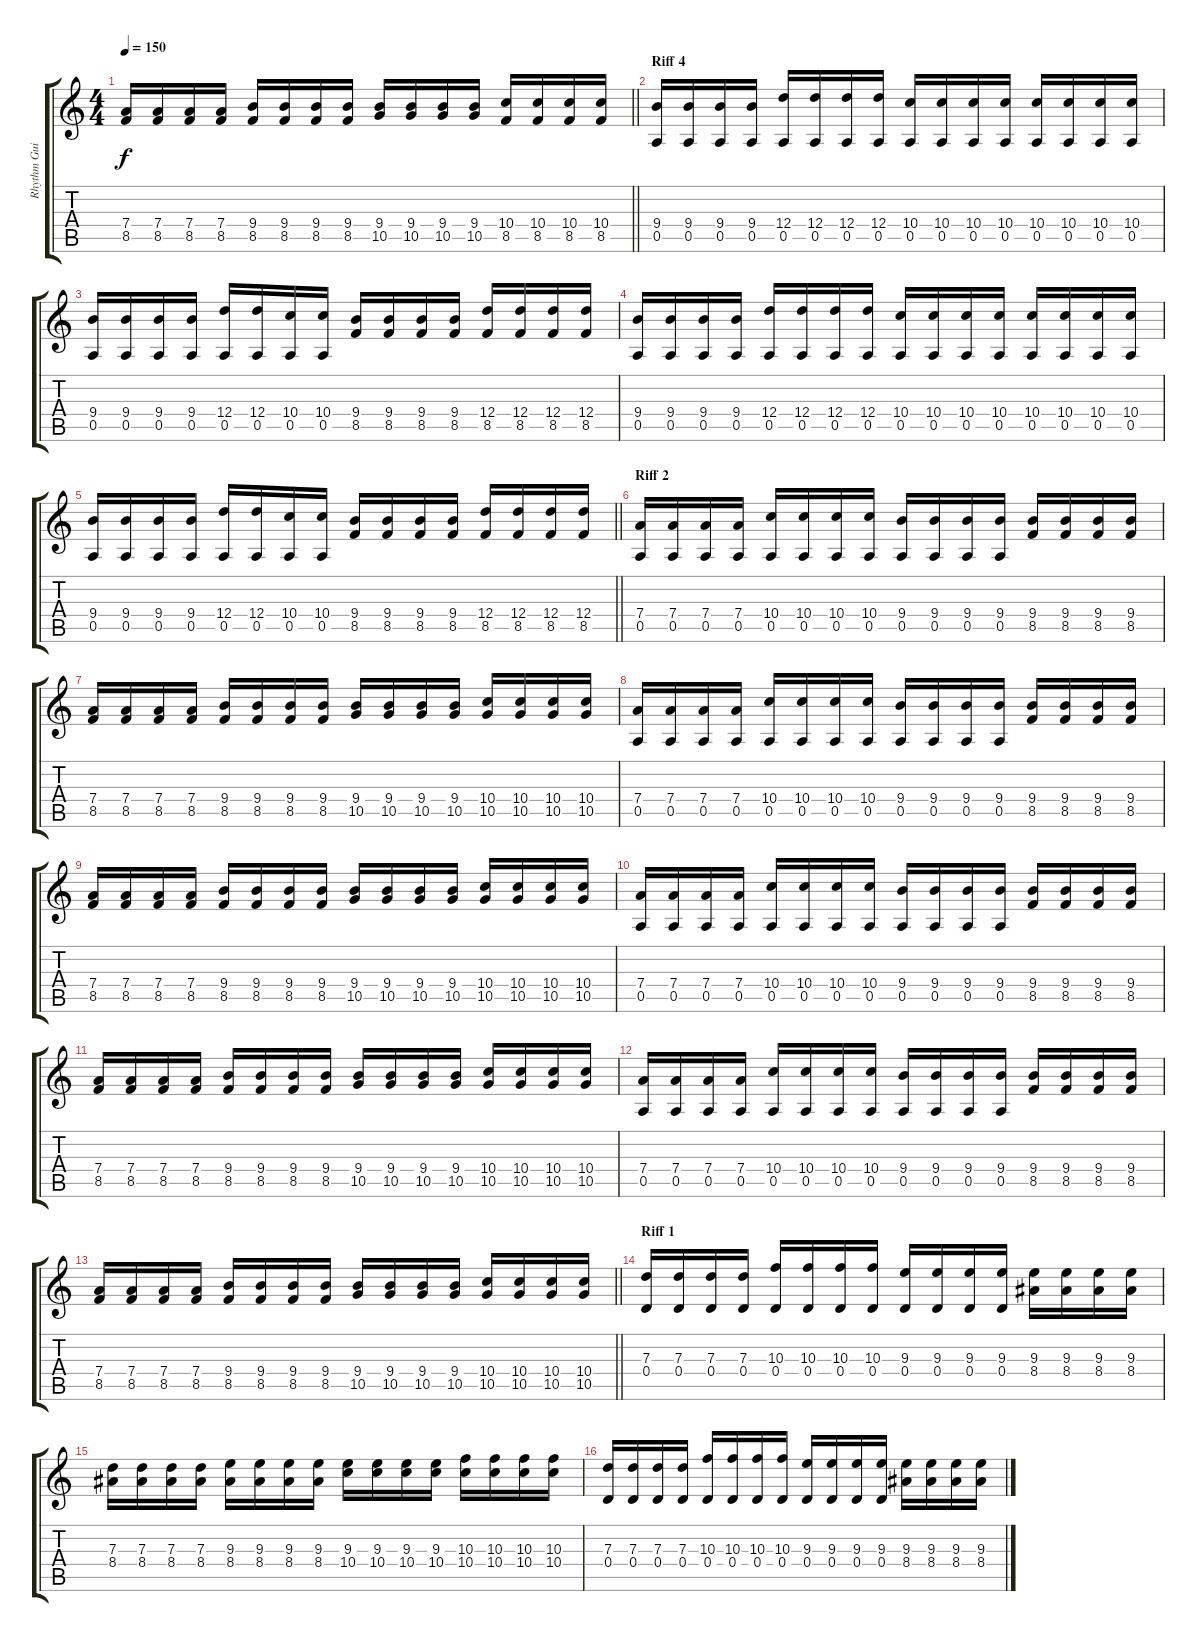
\track ("Rhythm Guitar" "Rhythm Gui") {instrument distortionguitar}
\staff {score tabs}
\tuning (E4 B3 G3 D3 A2 E2) {hide}
\ts (4 4)
\tempo 150
\clef g2
\barLineRight lightlight
\ks c
(7.4 8.5).16{dy f} (7.4 8.5).16 (7.4 8.5).16 (7.4 8.5).16 (9.4 8.5).16 (9.4 8.5).16 (9.4 8.5).16 (9.4 8.5).16 (9.4 10.5).16 (9.4 10.5).16 (9.4 10.5).16 (9.4 10.5).16 (10.4 8.5).16 (10.4 8.5).16 (10.4 8.5).16 (10.4 8.5).16 |
\section ("" "Riff 4")
(9.4 0.5).16 (9.4 0.5).16 (9.4 0.5).16 (9.4 0.5).16 (12.4 0.5).16 (12.4 0.5).16 (12.4 0.5).16 (12.4 0.5).16 (10.4 0.5).16 (10.4 0.5).16 (10.4 0.5).16 (10.4 0.5).16 (10.4 0.5).16 (10.4 0.5).16 (10.4 0.5).16 (10.4 0.5).16 |
(9.4 0.5).16 (9.4 0.5).16 (9.4 0.5).16 (9.4 0.5).16 (12.4 0.5).16 (12.4 0.5).16 (10.4 0.5).16 (10.4 0.5).16 (9.4 8.5).16 (9.4 8.5).16 (9.4 8.5).16 (9.4 8.5).16 (12.4 8.5).16 (12.4 8.5).16 (12.4 8.5).16 (12.4 8.5).16 |
(9.4 0.5).16 (9.4 0.5).16 (9.4 0.5).16 (9.4 0.5).16 (12.4 0.5).16 (12.4 0.5).16 (12.4 0.5).16 (12.4 0.5).16 (10.4 0.5).16 (10.4 0.5).16 (10.4 0.5).16 (10.4 0.5).16 (10.4 0.5).16 (10.4 0.5).16 (10.4 0.5).16 (10.4 0.5).16 |
\barLineRight lightlight
(9.4 0.5).16 (9.4 0.5).16 (9.4 0.5).16 (9.4 0.5).16 (12.4 0.5).16 (12.4 0.5).16 (10.4 0.5).16 (10.4 0.5).16 (9.4 8.5).16 (9.4 8.5).16 (9.4 8.5).16 (9.4 8.5).16 (12.4 8.5).16 (12.4 8.5).16 (12.4 8.5).16 (12.4 8.5).16 |
\section ("" "Riff 2")
(7.4 0.5).16 (7.4 0.5).16 (7.4 0.5).16 (7.4 0.5).16 (10.4 0.5).16 (10.4 0.5).16 (10.4 0.5).16 (10.4 0.5).16 (9.4 0.5).16 (9.4 0.5).16 (9.4 0.5).16 (9.4 0.5).16 (9.4 8.5).16 (9.4 8.5).16 (9.4 8.5).16 (9.4 8.5).16 |
(7.4 8.5).16 (7.4 8.5).16 (7.4 8.5).16 (7.4 8.5).16 (9.4 8.5).16 (9.4 8.5).16 (9.4 8.5).16 (9.4 8.5).16 (9.4 10.5).16 (9.4 10.5).16 (9.4 10.5).16 (9.4 10.5).16 (10.4 10.5).16 (10.4 10.5).16 (10.4 10.5).16 (10.4 10.5).16 |
(7.4 0.5).16 (7.4 0.5).16 (7.4 0.5).16 (7.4 0.5).16 (10.4 0.5).16 (10.4 0.5).16 (10.4 0.5).16 (10.4 0.5).16 (9.4 0.5).16 (9.4 0.5).16 (9.4 0.5).16 (9.4 0.5).16 (9.4 8.5).16 (9.4 8.5).16 (9.4 8.5).16 (9.4 8.5).16 |
(7.4 8.5).16 (7.4 8.5).16 (7.4 8.5).16 (7.4 8.5).16 (9.4 8.5).16 (9.4 8.5).16 (9.4 8.5).16 (9.4 8.5).16 (9.4 10.5).16 (9.4 10.5).16 (9.4 10.5).16 (9.4 10.5).16 (10.4 10.5).16 (10.4 10.5).16 (10.4 10.5).16 (10.4 10.5).16 |
(7.4 0.5).16 (7.4 0.5).16 (7.4 0.5).16 (7.4 0.5).16 (10.4 0.5).16 (10.4 0.5).16 (10.4 0.5).16 (10.4 0.5).16 (9.4 0.5).16 (9.4 0.5).16 (9.4 0.5).16 (9.4 0.5).16 (9.4 8.5).16 (9.4 8.5).16 (9.4 8.5).16 (9.4 8.5).16 |
(7.4 8.5).16 (7.4 8.5).16 (7.4 8.5).16 (7.4 8.5).16 (9.4 8.5).16 (9.4 8.5).16 (9.4 8.5).16 (9.4 8.5).16 (9.4 10.5).16 (9.4 10.5).16 (9.4 10.5).16 (9.4 10.5).16 (10.4 10.5).16 (10.4 10.5).16 (10.4 10.5).16 (10.4 10.5).16 |
(7.4 0.5).16 (7.4 0.5).16 (7.4 0.5).16 (7.4 0.5).16 (10.4 0.5).16 (10.4 0.5).16 (10.4 0.5).16 (10.4 0.5).16 (9.4 0.5).16 (9.4 0.5).16 (9.4 0.5).16 (9.4 0.5).16 (9.4 8.5).16 (9.4 8.5).16 (9.4 8.5).16 (9.4 8.5).16 |
\barLineRight lightlight
(7.4 8.5).16 (7.4 8.5).16 (7.4 8.5).16 (7.4 8.5).16 (9.4 8.5).16 (9.4 8.5).16 (9.4 8.5).16 (9.4 8.5).16 (9.4 10.5).16 (9.4 10.5).16 (9.4 10.5).16 (9.4 10.5).16 (10.4 10.5).16 (10.4 10.5).16 (10.4 10.5).16 (10.4 10.5).16 |
\section ("" "Riff 1")
(7.3 0.4).16 (7.3 0.4).16 (7.3 0.4).16 (7.3 0.4).16 (10.3 0.4).16 (10.3 0.4).16 (10.3 0.4).16 (10.3 0.4).16 (9.3 0.4).16 (9.3 0.4).16 (9.3 0.4).16 (9.3 0.4).16 (9.3 8.4).16 (9.3 8.4).16 (9.3 8.4).16 (9.3 8.4).16 |
(7.3 8.4).16 (7.3 8.4).16 (7.3 8.4).16 (7.3 8.4).16 (9.3 8.4).16 (9.3 8.4).16 (9.3 8.4).16 (9.3 8.4).16 (9.3 10.4).16 (9.3 10.4).16 (9.3 10.4).16 (9.3 10.4).16 (10.3 10.4).16 (10.3 10.4).16 (10.3 10.4).16 (10.3 10.4).16 |
(7.3 0.4).16 (7.3 0.4).16 (7.3 0.4).16 (7.3 0.4).16 (10.3 0.4).16 (10.3 0.4).16 (10.3 0.4).16 (10.3 0.4).16 (9.3 0.4).16 (9.3 0.4).16 (9.3 0.4).16 (9.3 0.4).16 (9.3 8.4).16 (9.3 8.4).16 (9.3 8.4).16 (9.3 8.4).16
